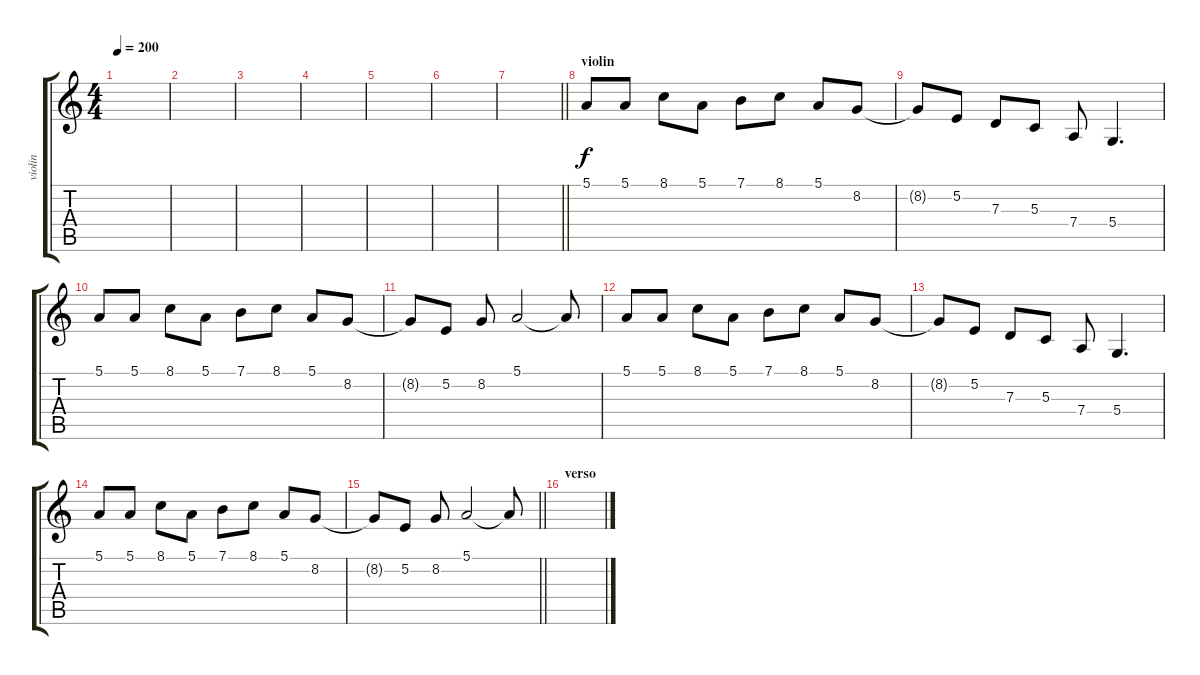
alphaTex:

\track ("violin" "violin") {instrument violin}
\staff {score tabs}
\tuning (E4 B3 G3 D3 A2 E2) {hide}
\ts (4 4)
\tempo 200
\clef g2
\ks c
|
|
|
|
|
|
\barLineRight lightlight
|
\section ("" "violin")
5.1.8 5.1.8 8.1.8 5.1.8 7.1.8 8.1.8 5.1.8 8.2.8 |
8.2{t}.8 5.2.8 7.3.8 5.3.8 7.4.8 5.4.4{d} |
5.1.8 5.1.8 8.1.8 5.1.8 7.1.8 8.1.8 5.1.8 8.2.8 |
8.2{t}.8 5.2.8 8.2.8 5.1.2 5.1{t}.8 |
5.1.8 5.1.8 8.1.8 5.1.8 7.1.8 8.1.8 5.1.8 8.2.8 |
8.2{t}.8 5.2.8 7.3.8 5.3.8 7.4.8 5.4.4{d} |
5.1.8 5.1.8 8.1.8 5.1.8 7.1.8 8.1.8 5.1.8 8.2.8 |
\barLineRight lightlight
8.2{t}.8 5.2.8 8.2.8 5.1.2 5.1{t}.8 |
\section ("" "verso")
